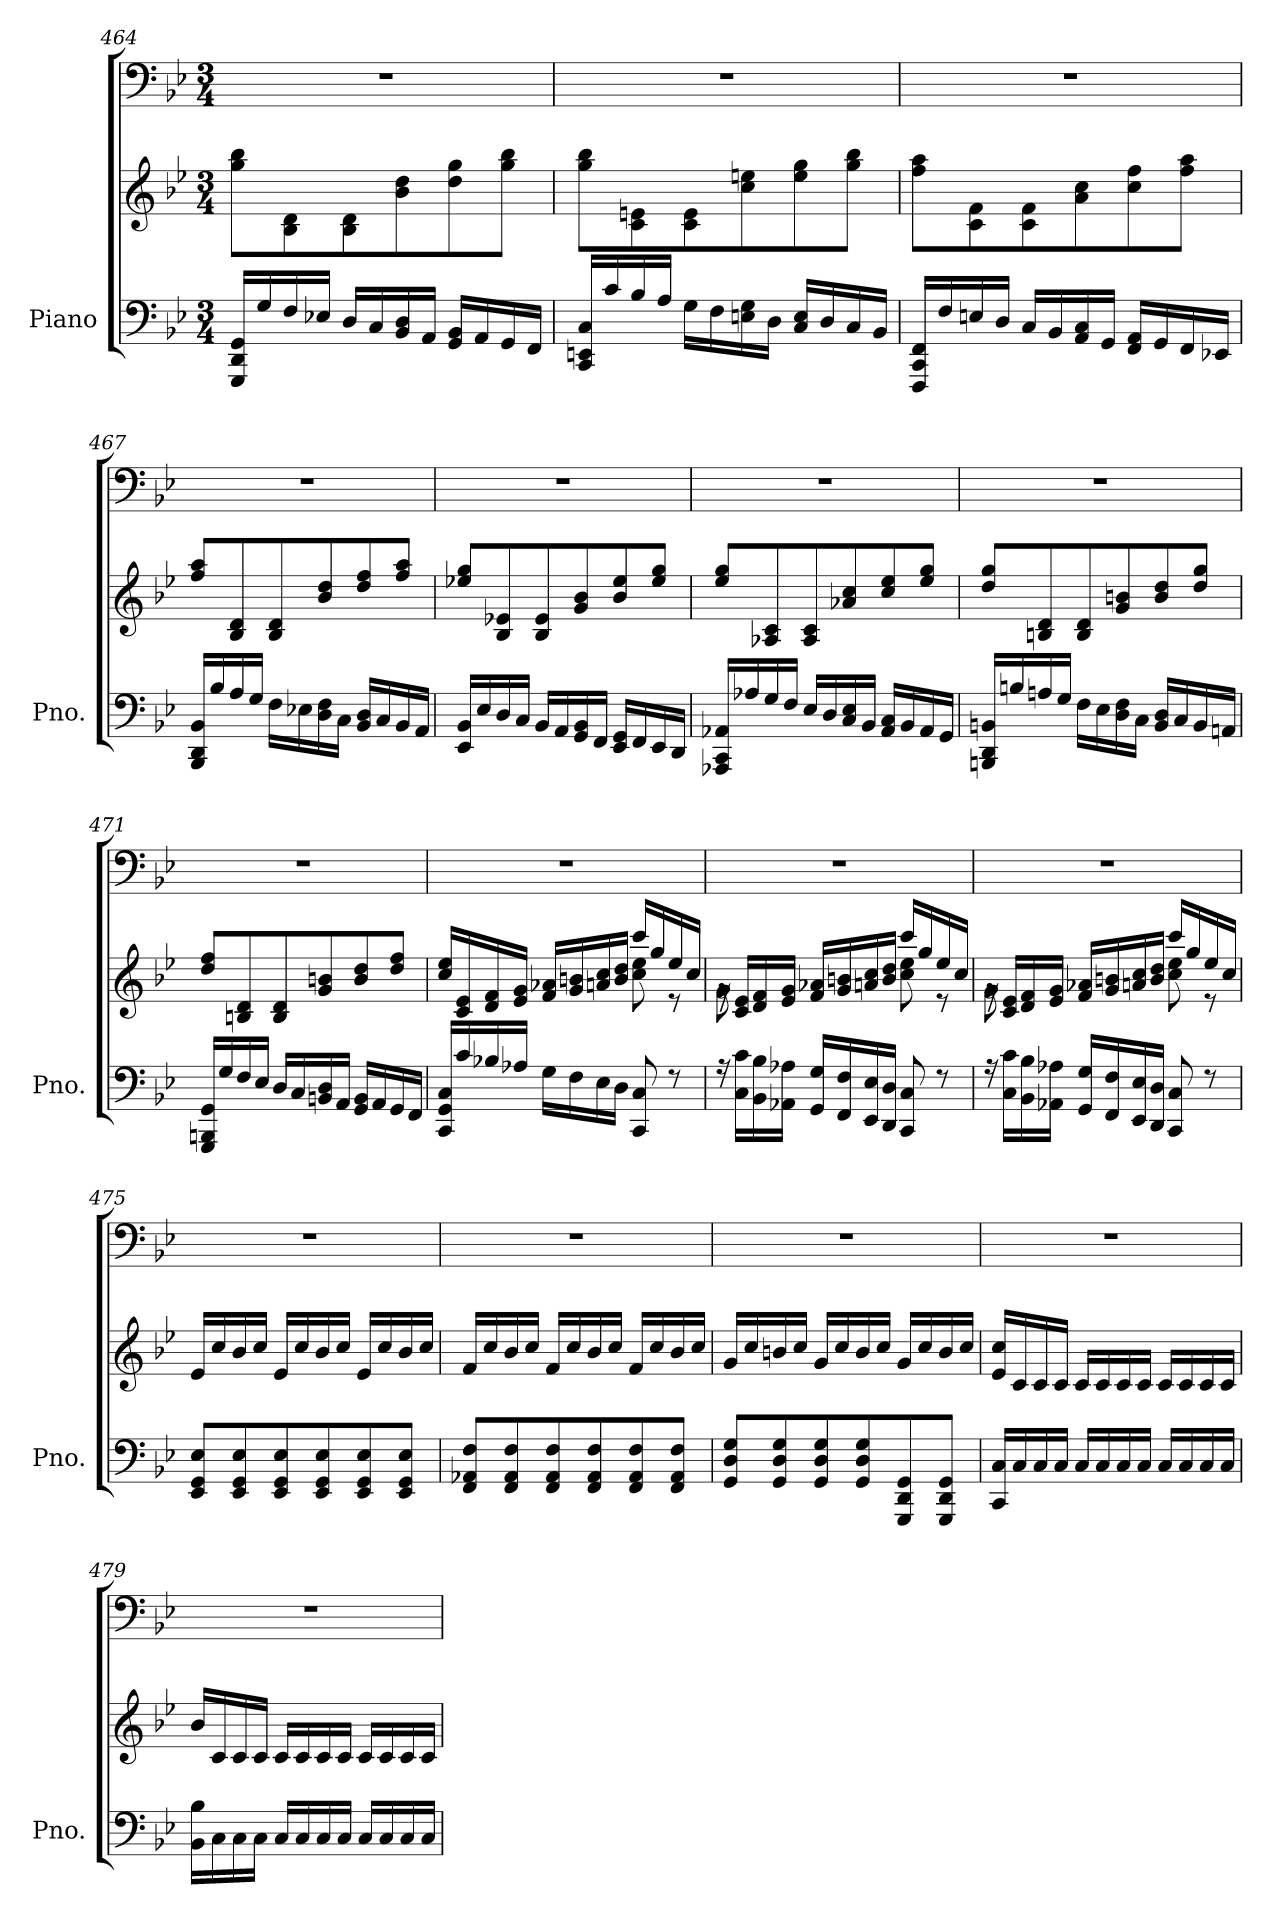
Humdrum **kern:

**kern	**kern	**kern
*part1	*part1	*part1
*staff3	*staff2	*staff1
*I"Piano	*	*
*I'Pno.	*	*
*clefF4	*clefG2	*clefF4
*k[b-e-]	*k[b-e-]	*k[b-e-]
*M3/4	*M3/4	*M3/4
=464	=464	=464
*^	*	*
16GGG/ 16DD/ 16GG/LL	2.ryy	8gg\ 8bb-\L	2.r
16G/	.	.	.
16F/	.	8B-\ 8d\	.
16E-X/JJ	.	.	.
16D/LL	.	8B-\ 8d\	.
16C/	.	.	.
16BB-/ 16D/	.	8b-\ 8dd\	.
16AA/JJ	.	.	.
16GG/ 16BB-/LL	.	8dd\ 8gg\	.
16AA/	.	.	.
16GG/	.	8gg\ 8bb-\J	.
16FF/JJ	.	.	.
=465	=465	=465	=465
16CC/ 16EEn/ 16C/LL	2.ryy	8gg\ 8bb-\L	2.r
16c/	.	.	.
16B-/	.	8c\ 8en\	.
16A/JJ	.	.	.
16G\LL	.	8c\ 8e\	.
16F\	.	.	.
16En\ 16G\	.	8cc\ 8een\	.
16D\JJ	.	.	.
16C/ 16E/LL	.	8ee\ 8gg\	.
16D/	.	.	.
16C/	.	8gg\ 8bb-\J	.
16BB-/JJ	.	.	.
!!LO:LB:g=z
=466	=466	=466	=466
16FFF/ 16CC/ 16FF/LL	2.ryy	8ff\ 8aa\L	2.r
16F/	.	.	.
16En/	.	8c\ 8f\	.
16D/JJ	.	.	.
16C/LL	.	8c\ 8f\	.
16BB-/	.	.	.
16AA/ 16C/	.	8a\ 8cc\	.
16GG/JJ	.	.	.
16FF/ 16AA/LL	.	8cc\ 8ff\	.
16GG/	.	.	.
16FF/	.	8ff\ 8aa\J	.
16EE-X/JJ	.	.	.
!!LO:PB:g=z
=467	=467	=467	=467
16BBB-/ 16DD/ 16BB-/LL	2.ryy	8ff/ 8aa/L	2.r
16B-/	.	.	.
16A/	.	8B-/ 8d/	.
16G/JJ	.	.	.
16F\LL	.	8B-/ 8d/	.
16E-X\	.	.	.
16D\ 16F\	.	8b-/ 8dd/	.
16C\JJ	.	.	.
16BB-/ 16D/LL	.	8dd/ 8ff/	.
16C/	.	.	.
16BB-/	.	8ff/ 8aa/J	.
16AA/JJ	.	.	.
=468	=468	=468	=468
16EE-/ 16BB-/LL	2.ryy	8ee-X/ 8gg/L	2.r
16E-/	.	.	.
16D/	.	8B-/ 8e-X/	.
16C/JJ	.	.	.
16BB-/LL	.	8B-/ 8e-/	.
16AA/	.	.	.
16GG/ 16BB-/	.	8g/ 8b-/	.
16FF/JJ	.	.	.
16EE-/ 16GG/LL	.	8b-/ 8ee-/	.
16FF/	.	.	.
16EE-/	.	8ee-/ 8gg/J	.
16DD/JJ	.	.	.
=469	=469	=469	=469
16AAA-X/ 16CC/ 16AA-X/LL	2.ryy	8ee-/ 8gg/L	2.r
16A-X/	.	.	.
16G/	.	8A-X/ 8c/	.
16F/JJ	.	.	.
16E-/LL	.	8A-/ 8c/	.
16D/	.	.	.
16C/ 16E-/	.	8a-X/ 8cc/	.
16BB-/JJ	.	.	.
16AA-/ 16C/LL	.	8cc/ 8ee-/	.
16BB-/	.	.	.
16AA-/	.	8ee-/ 8gg/J	.
16GG/JJ	.	.	.
!!LO:LB:g=z
=470	=470	=470	=470
16BBBn/ 16DD/ 16BBn/LL	2.ryy	8dd/ 8gg/L	2.r
16Bn/	.	.	.
16An/	.	8Bn/ 8d/	.
16G/JJ	.	.	.
16F\LL	.	8B/ 8d/	.
16E-\	.	.	.
16D\ 16F\	.	8g/ 8bn/	.
16C\JJ	.	.	.
16BB/ 16D/LL	.	8b/ 8dd/	.
16C/	.	.	.
16BB/	.	8dd/ 8gg/J	.
16AAn/JJ	.	.	.
!!LO:LB:g=z
=471	=471	=471	=471
16GGG/ 16BBBn/ 16GG/LL	2.ryy	8dd/ 8ff/L	2.r
16G/	.	.	.
16F/	.	8Bn/ 8d/	.
16E-/JJ	.	.	.
16D/LL	.	8B/ 8d/	.
16C/	.	.	.
16BBn/ 16D/	.	8g/ 8bn/	.
16AA/JJ	.	.	.
16GG/ 16BB/LL	.	8b/ 8dd/	.
16AA/	.	.	.
16GG/	.	8dd/ 8ff/J	.
16FF/JJ	.	.	.
=472	=472	=472	=472
*	*	*^	*
16CC/ 16GG/ 16C/LL	2.ryy	16cc/ 16ee-/LL	2ryy	2.r
16c/	.	16c/ 16e-/	.	.
16B-X/	.	16d/ 16f/	.	.
16A-X/JJ	.	16e-/ 16g/JJ	.	.
16G\LL	.	16f/ 16a-X/LL	.	.
16F\	.	16g/ 16bn/	.	.
16E-\	.	16an/ 16cc/	.	.
16D\JJ	.	16b/ 16dd/JJ	.	.
8CC/ 8C/	.	8cc\ 8ee-\	16ccc/LL	.
.	.	.	16gg/	.
8r	.	8re	16ee-/	.
.	.	.	16cc/JJ	.
=473	=473	=473	=473	=473
16r	2.ryy	16rg	8g\	2.r
16C\ 16c\LL	.	16c/ 16e-/LL	.	.
16BB-\ 16B-\	.	16d/ 16f/	4.ryy	.
16AA-X\ 16A-X\JJ	.	16e-/ 16g/JJ	.	.
16GG/ 16G/LL	.	16f/ 16a-X/LL	.	.
16FF/ 16F/	.	16g/ 16bn/	.	.
16EE-/ 16E-/	.	16an/ 16cc/	.	.
16DD/ 16D/JJ	.	16b/ 16dd/JJ	.	.
8CC/ 8C/	.	8cc\ 8ee-\	16ccc/LL	.
.	.	.	16gg/	.
8r	.	8re	16ee-/	.
.	.	.	16cc/JJ	.
!!LO:LB:g=z
=474	=474	=474	=474	=474
16r	2.ryy	16rg	8g\	2.r
16C\ 16c\LL	.	16c/ 16e-/LL	.	.
16BB-\ 16B-\	.	16d/ 16f/	4.ryy	.
16AA-X\ 16A-X\JJ	.	16e-/ 16g/JJ	.	.
16GG/ 16G/LL	.	16f/ 16a-X/LL	.	.
16FF/ 16F/	.	16g/ 16bn/	.	.
16EE-/ 16E-/	.	16an/ 16cc/	.	.
16DD/ 16D/JJ	.	16b/ 16dd/JJ	.	.
8CC/ 8C/	.	8cc\ 8ee-\	16ccc/LL	.
.	.	.	16gg/	.
8r	.	8re	16ee-/	.
.	.	.	16cc/JJ	.
*	*	*v	*v	*
=475	=475	=475	=475
8EE-/ 8GG/ 8E-/L	2.ryy	16e-/LL	2.r
.	.	16cc/	.
8EE-/ 8GG/ 8E-/	.	16b-/	.
.	.	16cc/JJ	.
8EE-/ 8GG/ 8E-/	.	16e-/LL	.
.	.	16cc/	.
8EE-/ 8GG/ 8E-/	.	16b-/	.
.	.	16cc/JJ	.
8EE-/ 8GG/ 8E-/	.	16e-/LL	.
.	.	16cc/	.
8EE-/ 8GG/ 8E-/J	.	16b-/	.
.	.	16cc/JJ	.
=476	=476	=476	=476
8FF/ 8AA-X/ 8F/L	2.ryy	16f/LL	2.r
.	.	16cc/	.
8FF/ 8AA-/ 8F/	.	16b-/	.
.	.	16cc/JJ	.
8FF/ 8AA-/ 8F/	.	16f/LL	.
.	.	16cc/	.
8FF/ 8AA-/ 8F/	.	16b-/	.
.	.	16cc/JJ	.
8FF/ 8AA-/ 8F/	.	16f/LL	.
.	.	16cc/	.
8FF/ 8AA-/ 8F/J	.	16b-/	.
.	.	16cc/JJ	.
!!LO:PB:g=z
=477	=477	=477	=477
8GG/ 8D/ 8G/L	2.ryy	16g/LL	2.r
.	.	16cc/	.
8GG/ 8D/ 8G/	.	16bn/	.
.	.	16cc/JJ	.
8GG/ 8D/ 8G/	.	16g/LL	.
.	.	16cc/	.
8GG/ 8D/ 8G/	.	16b/	.
.	.	16cc/JJ	.
8GGG/ 8DD/ 8GG/	.	16g/LL	.
.	.	16cc/	.
8GGG/ 8DD/ 8GG/J	.	16b/	.
.	.	16cc/JJ	.
!!LO:PB:g=z
=478	=478	=478	=478
16CC/ 16C/LL	2.ryy	16e-/ 16cc/LL	2.r
16C/	.	16c/	.
16C/	.	16c/	.
16C/JJ	.	16c/JJ	.
16C/LL	.	16c/LL	.
16C/	.	16c/	.
16C/	.	16c/	.
16C/JJ	.	16c/JJ	.
16C/LL	.	16c/LL	.
16C/	.	16c/	.
16C/	.	16c/	.
16C/JJ	.	16c/JJ	.
=479	=479	=479	=479
16BB-\ 16B-\LL	2.ryy	16b-/LL	2.r
16C\	.	16c/	.
16C\	.	16c/	.
16C\JJ	.	16c/JJ	.
16C/LL	.	16c/LL	.
16C/	.	16c/	.
16C/	.	16c/	.
16C/JJ	.	16c/JJ	.
16C/LL	.	16c/LL	.
16C/	.	16c/	.
16C/	.	16c/	.
16C/JJ	.	16c/JJ	.
*v	*v	*	*
=	=	=
*-	*-	*-
